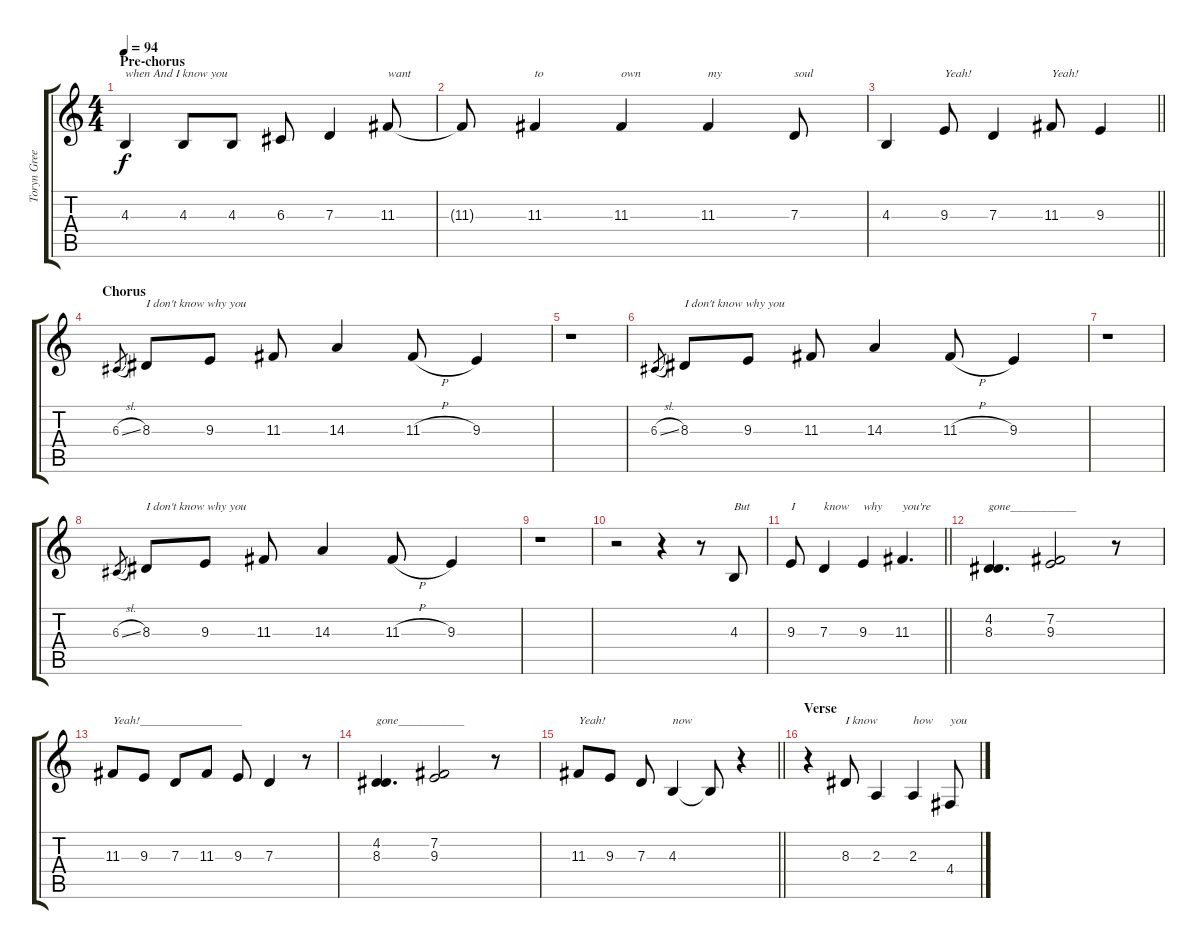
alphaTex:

\track ("Toryn Green (Vocals)" "Toryn Gree") {instrument violin}
\staff {score tabs}
\tuning (E4 B3 G3 D3 A2 D2) {hide}
\ts (4 4)
\section ("" "Pre-chorus")
\tempo 94
\clef g2
\ks c
4.3.4{txt "when And I know you" dy f} 4.3.8{volume 13} 4.3.8 6.3.8 7.3.4 11.3.8{txt "want"} |
11.3{t}.8 11.3.4{txt "to"} 11.3.4{txt "own"} 11.3.4{txt "my"} 7.3.8{txt "soul"} |
\barLineRight lightlight
4.3.4 9.3.8{txt "Yeah!"} 7.3.4 11.3.8{txt "Yeah!"} 9.3.4 |
\section ("" "Chorus")
6.3{sl}.8{gr} 8.3.8{txt "I don't know why you"} 9.3.8 11.3.8 14.3.4 11.3{h}.8 9.3.4 |
r.1 |
6.3{sl}.8{gr} 8.3.8{txt "I don't know why you"} 9.3.8 11.3.8 14.3.4 11.3{h}.8 9.3.4 |
r.1 |
6.3{sl}.8{gr} 8.3.8{txt "I don't know why you"} 9.3.8 11.3.8 14.3.4 11.3{h}.8 9.3.4 |
r.1 |
r.2 r.4 r.8 4.3.8{txt "But"} |
\barLineRight lightlight
9.3.8{txt "I"} 7.3.4{txt "know"} 9.3.4{txt "why"} 11.3.4{d txt "you're"} |
(4.2 8.3).4{d txt "gone___________"} (7.2 9.3).2 r.8 |
11.3.8{txt "Yeah!_________________"} 9.3.8 7.3.8 11.3.8 9.3.8 7.3.4 r.8 |
(4.2 8.3).4{d txt "gone___________"} (7.2 9.3).2 r.8 |
\barLineRight lightlight
11.3.8{txt "Yeah!"} 9.3.8 7.3.8 4.3.4{txt "now"} 4.3{t}.8 r.4 |
\section ("" "Verse")
r.4 8.3.8{txt "I know" volume 11} 2.3.4 2.3.4{txt "how"} 4.4.8{txt "you"}
